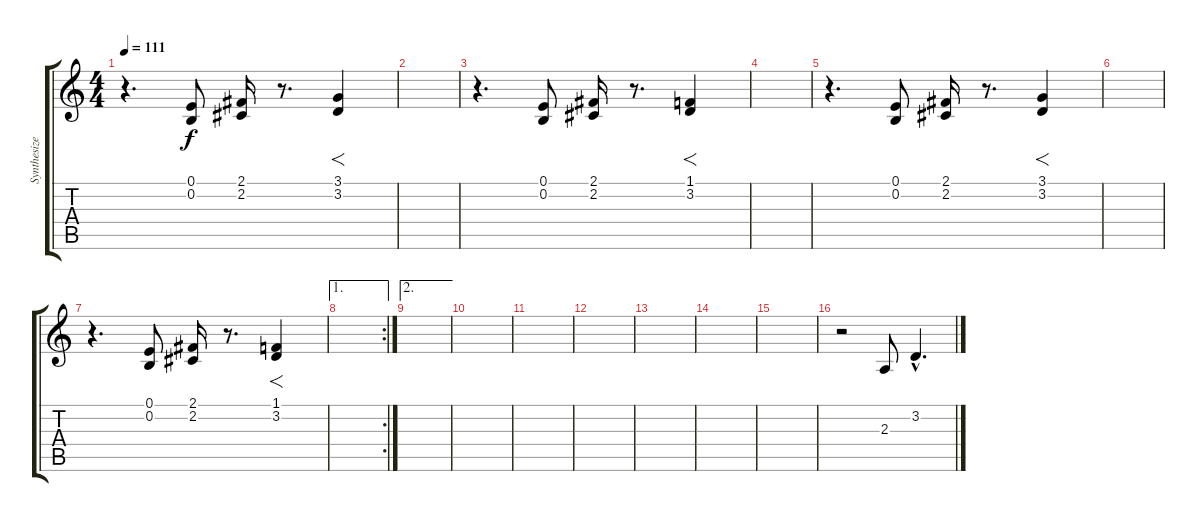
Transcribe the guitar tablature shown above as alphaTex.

\track ("Synthesizer" "Synthesize") {instrument lead3calliope}
\staff {score tabs}
\tuning (E4 B3 G3 D3 A2 E2) {hide}
\ts (4 4)
\tempo 111
\clef g2
\ks c
r.4{d dy f} (0.1 0.2).8 (2.1 2.2).16 r.8{d} (3.1 3.2).4{f} |
|
r.4{d} (0.1 0.2).8 (2.1 2.2).16 r.8{d} (1.1 3.2).4{f} |
|
r.4{d} (0.1 0.2).8 (2.1 2.2).16 r.8{d} (3.1 3.2).4{f} |
|
r.4{d} (0.1 0.2).8 (2.1 2.2).16 r.8{d} (1.1 3.2).4{f} |
\ae 1
\rc 2
|
\ae 2
|
|
|
|
|
|
|
r.2 2.3.8{instrument lead5charang} 3.2{hac}.4{d}
